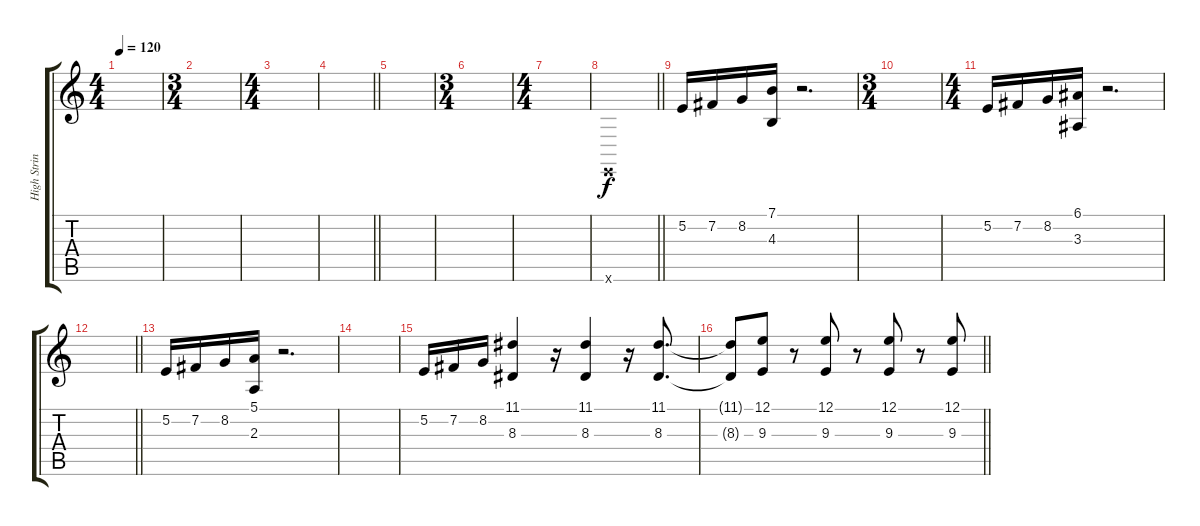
\track ("High Strings Standard" "High Strin") {instrument stringensemble1}
\staff {score tabs}
\tuning (E4 B3 G3 D3 A2 E2) {hide}
\ts (4 4)
\tempo 120
\clef g2
\ks c
|
\ts (3 4)
|
\ts (4 4)
|
\barLineRight lightlight
|
\section ("" "")
|
\ts (3 4)
|
\ts (4 4)
|
\barLineRight lightlight
0.6{x}.1{volume 12} |
5.2.16 7.2.16 8.2.16 (7.1 4.3).16 r.2{d} |
\ts (3 4)
|
\ts (4 4)
5.2.16 7.2.16 8.2.16 (6.1 3.3).16 r.2{d} |
\barLineRight lightlight
|
5.2.16 7.2.16 8.2.16 (5.1 2.3).16 r.2{d} |
|
5.2.16 7.2.16 8.2.16 (11.1 8.3).4 r.16 (11.1 8.3).4 r.16 (11.1 8.3).8{d} |
\barLineRight lightlight
(11.1{t} 8.3{t}).8 (12.1 9.3).8 r.8 (12.1 9.3).8 r.8 (12.1 9.3).8 r.8 (12.1 9.3).8
